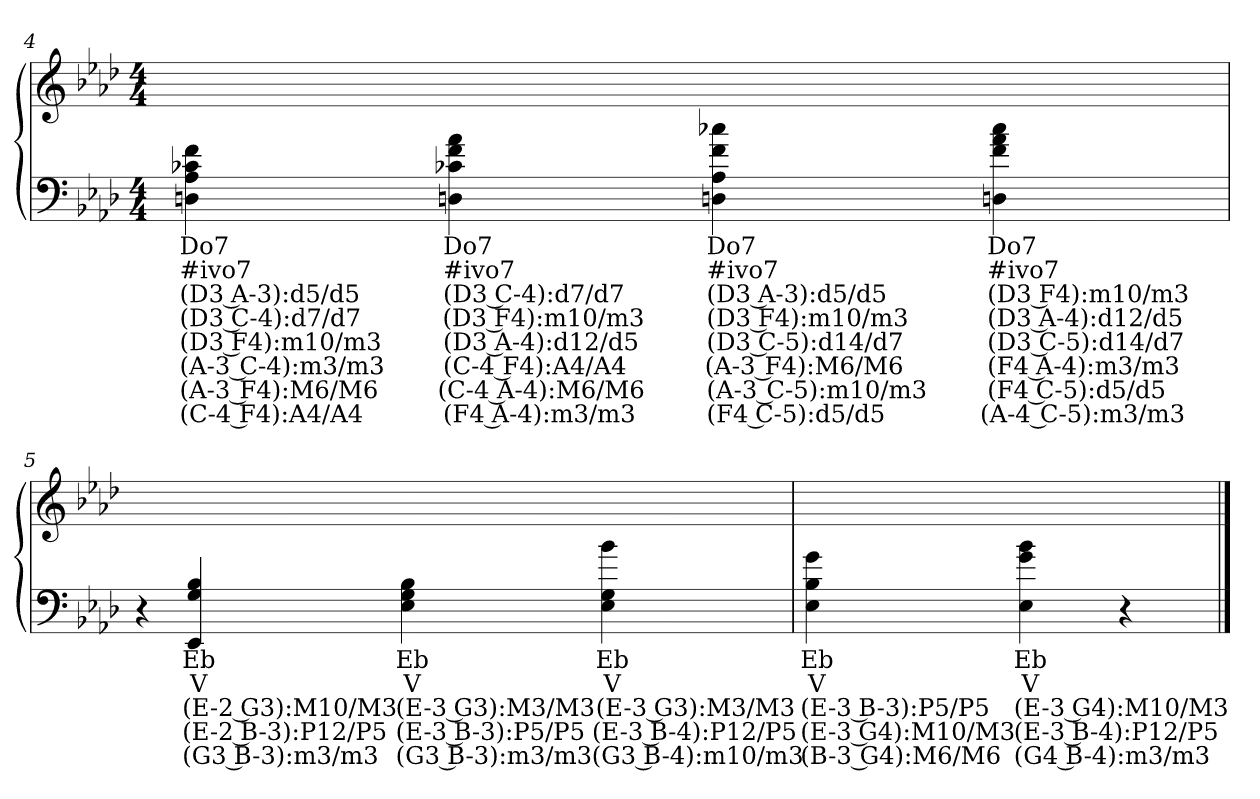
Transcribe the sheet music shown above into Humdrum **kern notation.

**kern	**text	**text	**text	**text	**text	**text	**text	**text	**kern
*part2	*part2	*part2	*part2	*part2	*part2	*part2	*part2	*part2	*part1
*staff2	*staff2	*staff2	*staff2	*staff2	*staff2	*staff2	*staff2	*staff2	*staff1
*clefF4	*	*	*	*	*	*	*	*	*clefG2
*k[b-e-a-d-]	*	*	*	*	*	*	*	*	*k[b-e-a-d-]
*A-:	*	*	*	*	*	*	*	*	*A-:
*M4/4	*	*	*	*	*	*	*	*	*M4/4
=4	=4	=4	=4	=4	=4	=4	=4	=4	=4
4Dn 4A- 4c-X 4f	Do7	#ivo7	(D3 A-3):d5/d5	(D3 C-4):d7/d7	(D3 F4):m10/m3	(A-3 C-4):m3/m3	(A-3 F4):M6/M6	(C-4 F4):A4/A4	1ryy
4Dn 4c-X 4f 4a-	Do7	#ivo7	(D3 C-4):d7/d7	(D3 F4):m10/m3	(D3 A-4):d12/d5	(C-4 F4):A4/A4	(C-4 A-4):M6/M6	(F4 A-4):m3/m3	.
4Dn 4A- 4f 4cc-X	Do7	#ivo7	(D3 A-3):d5/d5	(D3 F4):m10/m3	(D3 C-5):d14/d7	(A-3 F4):M6/M6	(A-3 C-5):m10/m3	(F4 C-5):d5/d5	.
4Dn 4f 4a- 4cc-	Do7	#ivo7	(D3 F4):m10/m3	(D3 A-4):d12/d5	(D3 C-5):d14/d7	(F4 A-4):m3/m3	(F4 C-5):d5/d5	(A-4 C-5):m3/m3	.
=5	=5	=5	=5	=5	=5	=5	=5	=5	=5
4r	.	.	.	.	.	.	.	.	1ryy
4EE- 4G 4B-	Eb	V	(E-2 G3):M10/M3	(E-2 B-3):P12/P5	(G3 B-3):m3/m3	.	.	.	.
4E- 4G 4B-	Eb	V	(E-3 G3):M3/M3	(E-3 B-3):P5/P5	(G3 B-3):m3/m3	.	.	.	.
4E- 4G 4b-	Eb	V	(E-3 G3):M3/M3	(E-3 B-4):P12/P5	(G3 B-4):m10/m3	.	.	.	.
=6	=6	=6	=6	=6	=6	=6	=6	=6	=6
4E- 4B- 4g	Eb	V	(E-3 B-3):P5/P5	(E-3 G4):M10/M3	(B-3 G4):M6/M6	.	.	.	2.ryy
4E- 4g 4b-	Eb	V	(E-3 G4):M10/M3	(E-3 B-4):P12/P5	(G4 B-4):m3/m3	.	.	.	.
4r	.	.	.	.	.	.	.	.	.
==	==	==	==	==	==	==	==	==	==
*-	*-	*-	*-	*-	*-	*-	*-	*-	*-
